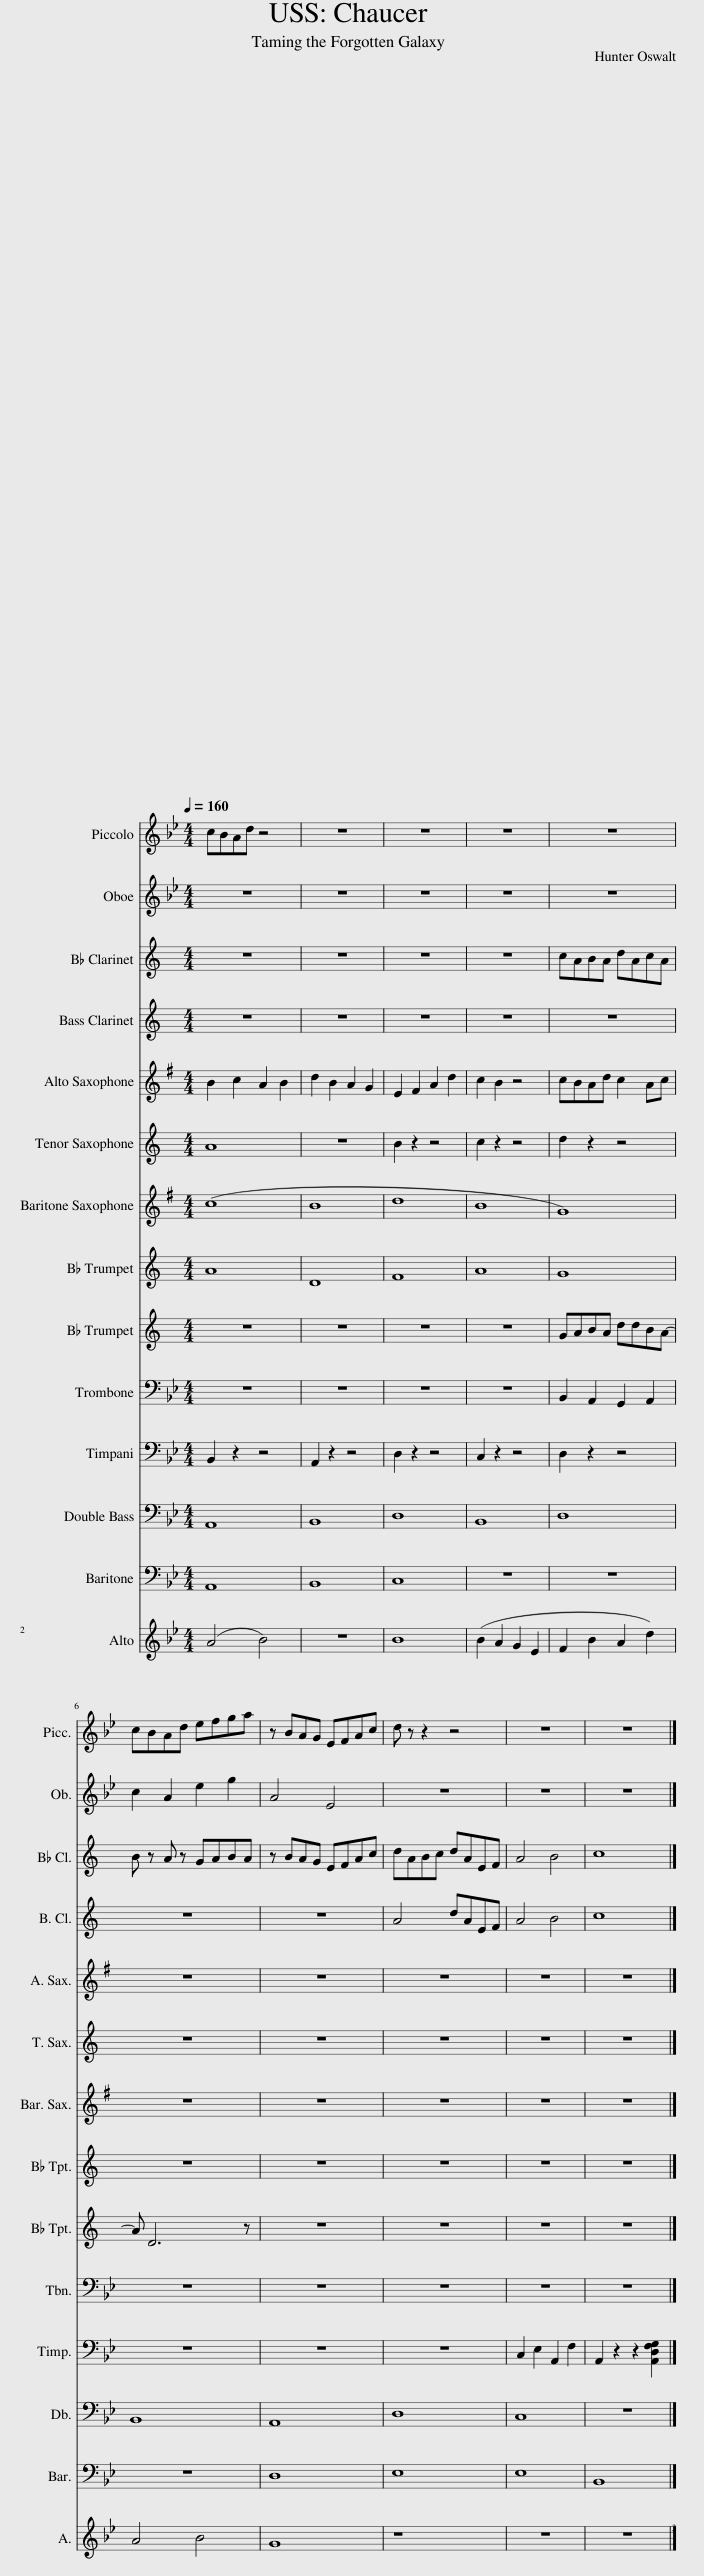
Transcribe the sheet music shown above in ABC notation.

X:1
%%score 1 2 3 4 5 6 7 8 9 10 11 12 13 14
L:1/8
Q:1/4=120
M:4/4
I:linebreak $
K:Bb
V:1 treble transpose=12
V:2 treble
V:3 treble transpose=-2
V:4 treble transpose=-14
V:5 treble transpose=-9
V:6 treble transpose=-14
V:7 treble transpose=-21
V:8 treble transpose=-2
V:9 treble transpose=-2
V:10 bass
V:11 bass
V:12 bass transpose=-12
V:13 bass
V:14 treble
V:1
 cBAd z4 | z8 | z8 | z8 | z8 |$ %5
 cBAd efga | z BAG EFAc | d z z2 z4 | z8 | z8 |] %10
V:2
 z8 | z8 | z8 | z8 | z8 |$ %5
 c2 A2 e2 g2 | A4 E4 | z8 | z8 | z8 |] %10
V:3
[K:C] z8 | z8 | z8 | z8 | cABA dAcA |$ %5
 B z A z GABA | z BAG EFAc | dABc dAEF | A4 B4 | c8 |] %10
V:4
[K:C] z8 | z8 | z8 | z8 | z8 |$ %5
 z8 | z8 | A4 dAEF | A4 B4 | c8 |] %10
V:5
[K:G] B2 c2 A2 B2 | d2 B2 A2 G2 | E2 F2 A2 d2 | c2 B2 z4 | cBAd c2 Ac |$ %5
 z8 | z8 | z8 | z8 | z8 |] %10
V:6
[K:C] A8 | z8 | B2 z2 z4 | c2 z2 z4 | d2 z2 z4 |$ %5
 z8 | z8 | z8 | z8 | z8 |] %10
V:7
[K:G] (c8 | B8 | d8 | B8 | G8) |$ %5
 z8 | z8 | z8 | z8 | z8 |] %10
V:8
[K:C] A8 | D8 | F8 | A8 | G8 |$ %5
 z8 | z8 | z8 | z8 | z8 |] %10
V:9
[K:C] z8 | z8 | z8 | z8 | GABA ddBA- |$ %5
 A D6 z | z8 | z8 | z8 | z8 |] %10
V:10
 z8 | z8 | z8 | z8 | B,,2 A,,2 G,,2 A,,2 |$ %5
 z8 | z8 | z8 | z8 | z8 |] %10
V:11
 B,,2 z2 z4 | A,,2 z2 z4 | D,2 z2 z4 | C,2 z2 z4 | D,2 z2 z4 |$ %5
 z8 | z8 | z8 | C,2 E,2 A,,2 F,2 | A,,2 z2 z2 [A,,D,F,G,]2 |] %10
V:12
 A,,8 | B,,8 | D,8 | B,,8 | D,8 |$ %5
 B,,8 | A,,8 | D,8 | C,8 | z8 |] %10
V:13
 A,,8 | B,,8 | C,8 | z8 | z8 |$ %5
 z8 | D,8 | E,8 | E,8 | B,,8 |] %10
V:14
 (A4 B4) | z8 | B8 | (B2 A2 G2 E2 | F2 B2 A2 d2) |$ %5
 A4 B4 | G8 | z8 | z8 | z8 |] %10
